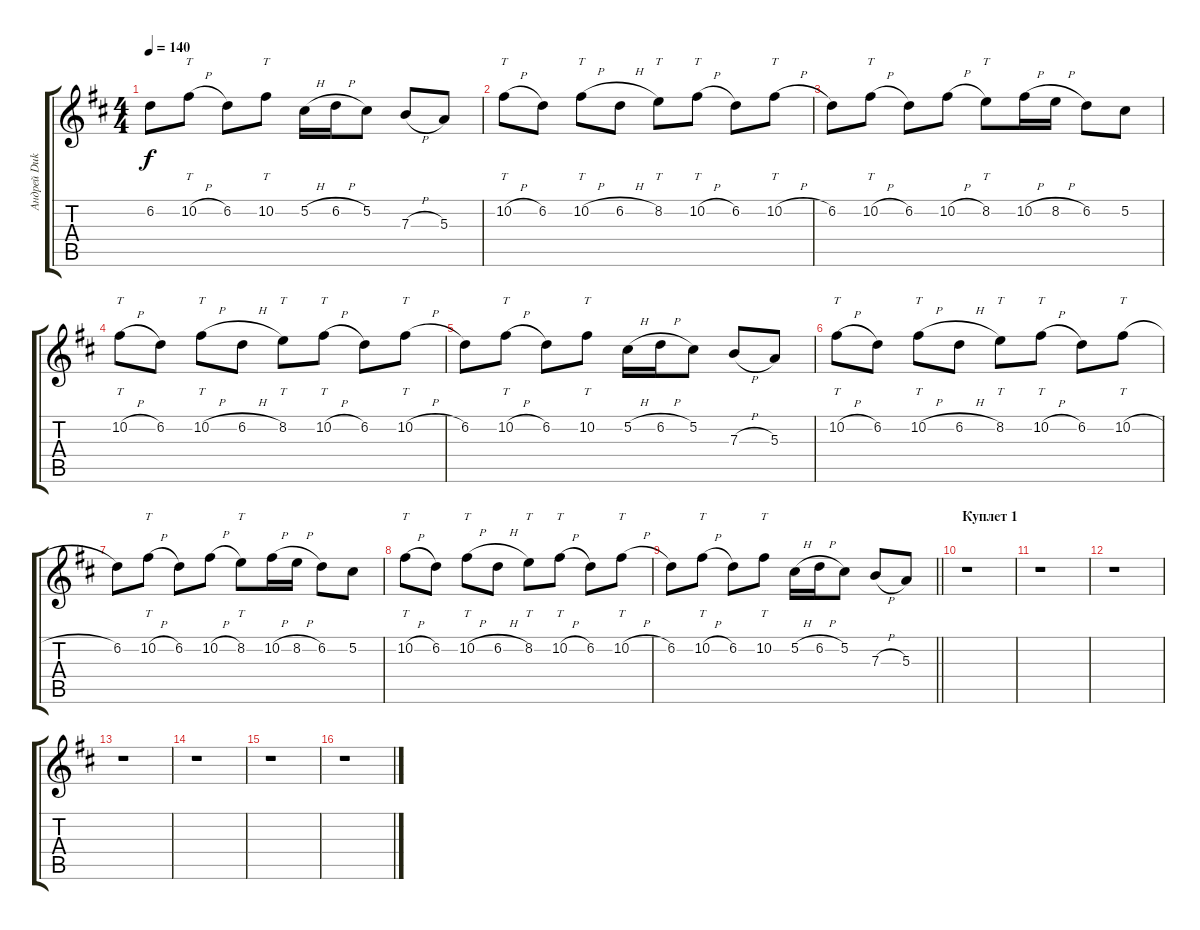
\track ("Андрей Duke Анисимов" "Андрей Duk") {instrument distortionguitar}
\staff {score tabs}
\tuning (Db4 Ab3 E3 B2 Gb2 B1) {hide}
\ts (4 4)
\tempo 140
\clef g2
\ks bminor
6.2.8{dy f} 10.2{h}.8{tt} 6.2.8 10.2.8{tt} 5.2{h}.16 6.2{h}.16 5.2.8 7.3{h}.8 5.3.8 |
10.2{h}.8{tt} 6.2.8 10.2{h}.8{tt} 6.2{h}.8 8.2.8{tt} 10.2{h}.8{tt} 6.2.8 10.2{h}.8{tt} |
6.2.8 10.2{h}.8{tt} 6.2.8 10.2{h}.8 8.2.8{tt} 10.2{h}.16 8.2{h}.16 6.2.8 5.2.8 |
10.2{h}.8{tt} 6.2.8 10.2{h}.8{tt} 6.2{h}.8 8.2.8{tt} 10.2{h}.8{tt} 6.2.8 10.2{h}.8{tt} |
6.2.8 10.2{h}.8{tt} 6.2.8 10.2.8{tt} 5.2{h}.16 6.2{h}.16 5.2.8 7.3{h}.8 5.3.8 |
10.2{h}.8{tt} 6.2.8 10.2{h}.8{tt} 6.2{h}.8 8.2.8{tt} 10.2{h}.8{tt} 6.2.8 10.2{h}.8{tt} |
6.2.8 10.2{h}.8{tt} 6.2.8 10.2{h}.8 8.2.8{tt} 10.2{h}.16 8.2{h}.16 6.2.8 5.2.8 |
10.2{h}.8{tt} 6.2.8 10.2{h}.8{tt} 6.2{h}.8 8.2.8{tt} 10.2{h}.8{tt} 6.2.8 10.2{h}.8{tt} |
\barLineRight lightlight
6.2.8 10.2{h}.8{tt} 6.2.8 10.2.8{tt} 5.2{h}.16 6.2{h}.16 5.2.8 7.3{h}.8 5.3.8 |
\section ("" "Куплет 1")
r.1 |
r.1 |
r.1 |
r.1 |
r.1 |
r.1 |
r.1
